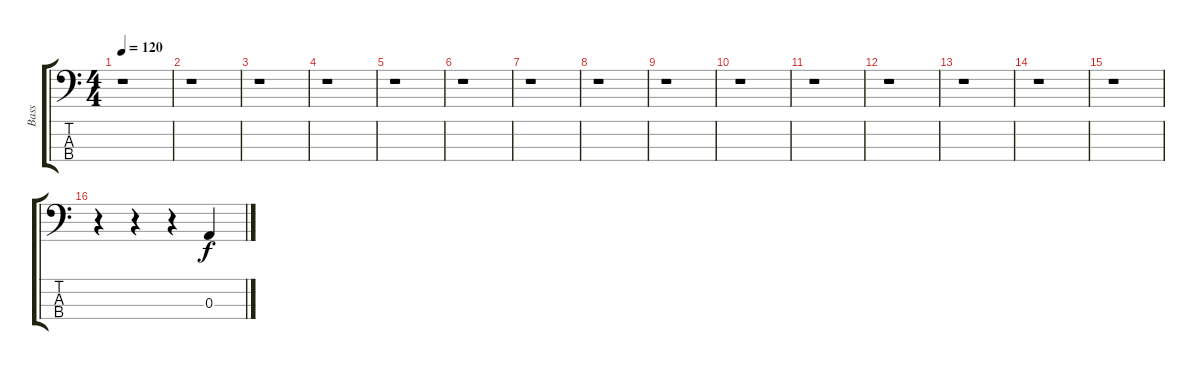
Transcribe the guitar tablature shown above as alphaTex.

\track ("Bass" "Bass") {instrument electricbassfinger}
\staff {score tabs}
\tuning (G2 D2 A1 E1) {hide}
\ts (4 4)
\tempo 120
\clef f4
\ks c
r.1{dy f} |
r.1 |
r.1 |
r.1 |
r.1 |
r.1 |
r.1 |
r.1 |
r.1 |
r.1 |
r.1 |
r.1 |
r.1 |
r.1 |
r.1 |
r.4 r.4 r.4 0.3.4
